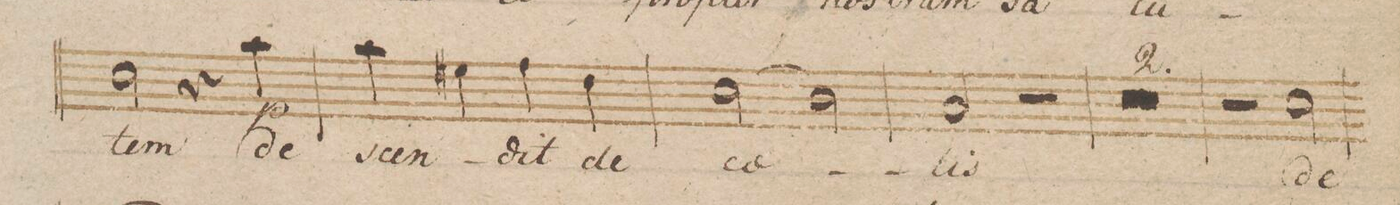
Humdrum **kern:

**kern	**text	**dynam
*I"Canto.	*	*
*clefC1	*	*
*k[b-]	*	*
*met(c|)	*	*
*M2/2	*	*
2g\	-tem	.
4r	.	.
4ff\	de-	p
=64	=64	=64
4ff\	-scen-	.
4cc#X\	.	.
4dd\	-dit	.
4b-\	de	.
=65	=65	=65
(2a\	cae-	.
2g\)	.	.
=66	=66	=66
2f/	-lis	.
2r	.	.
=67	=67	=67
0r	.	.
=68	=68	=68
=69	=69	=69
2r	.	.
2a\	de-	.
=70	=70	=70
*-	*-	*-
